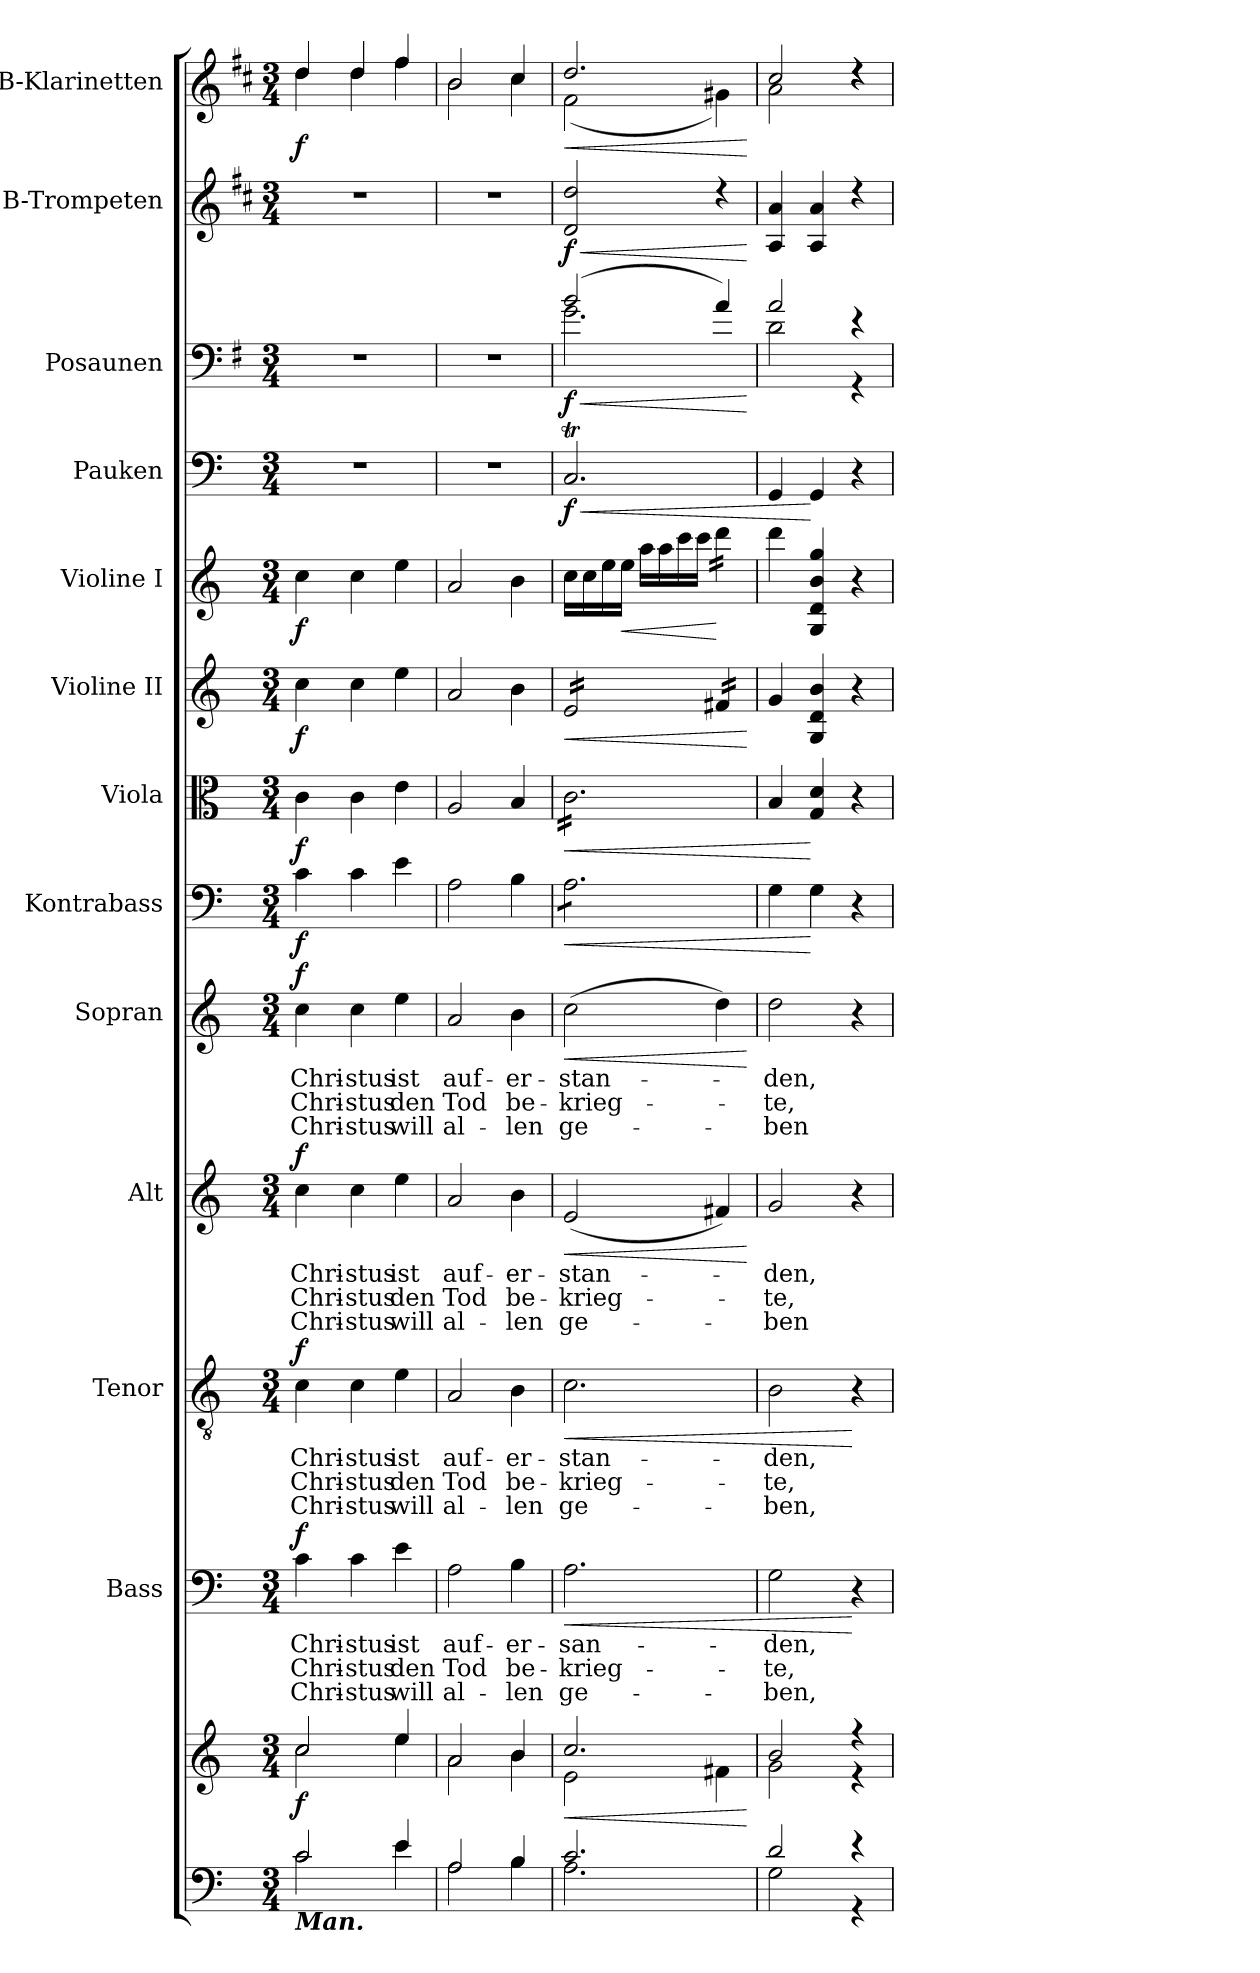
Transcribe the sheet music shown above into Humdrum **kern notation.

**kern	**kern	**dynam	**kern	**text	**text	**text	**dynam	**kern	**text	**text	**text	**dynam	**kern	**text	**text	**text	**dynam	**kern	**text	**text	**text	**dynam	**kern	**dynam	**kern	**dynam	**kern	**dynam	**kern	**dynam	**kern	**dynam	**kern	**dynam	**kern	**dynam	**kern	**dynam
*part13	*part13	*part13	*part12	*part12	*part12	*part12	*part12	*part11	*part11	*part11	*part11	*part11	*part10	*part10	*part10	*part10	*part10	*part9	*part9	*part9	*part9	*part9	*part8	*part8	*part7	*part7	*part6	*part6	*part5	*part5	*part4	*part4	*part3	*part3	*part2	*part2	*part1	*part1
*staff14	*staff13	*staff13/14	*staff12	*staff12	*staff12	*staff12	*staff12	*staff11	*staff11	*staff11	*staff11	*staff11	*staff10	*staff10	*staff10	*staff10	*staff10	*staff9	*staff9	*staff9	*staff9	*staff9	*staff8	*staff8	*staff7	*staff7	*staff6	*staff6	*staff5	*staff5	*staff4	*staff4	*staff3	*staff3	*staff2	*staff2	*staff1	*staff1
*	*	*	*I"Bass	*	*	*	*	*I"Tenor	*	*	*	*	*I"Alt	*	*	*	*	*I"Sopran	*	*	*	*	*I"Kontrabass	*	*I"Viola	*	*I"Violine II	*	*I"Violine I	*	*I"Pauken	*	*I"Posaunen	*	*I"B-Trompeten	*	*I"B-Klarinetten	*
*	*	*	*I'B.	*	*	*	*	*I'T.	*	*	*	*	*I'A.	*	*	*	*	*I'S.	*	*	*	*	*I'Kb.	*	*I'Vla.	*	*I'Vl. II	*	*I'Vl. I	*	*I'Pk.	*	*I'Pos.	*	*I'Trp.	*	*I'Kl.	*
*clefF4	*clefG2	*	*clefF4	*	*	*	*	*clefGv2	*	*	*	*	*clefG2	*	*	*	*	*clefG2	*	*	*	*	*clefF4	*	*clefC3	*	*clefG2	*	*clefG2	*	*clefF4	*	*clefF4	*	*clefG2	*	*clefG2	*
*	*	*	*	*	*	*	*	*	*	*	*	*	*	*	*	*	*	*	*	*	*	*	*ITrd7c12	*	*	*	*	*	*	*	*	*	*ITrd4c7	*	*ITrd1c2	*	*ITrd1c2	*
*k[]	*k[]	*	*k[]	*	*	*	*	*k[]	*	*	*	*	*k[]	*	*	*	*	*k[]	*	*	*	*	*k[]	*	*k[]	*	*k[]	*	*k[]	*	*k[]	*	*k[]	*	*k[]	*	*k[]	*
*C:	*C:	*	*C:	*	*	*	*	*C:	*	*	*	*	*C:	*	*	*	*	*C:	*	*	*	*	*C:	*	*C:	*	*C:	*	*C:	*	*C:	*	*C:	*	*C:	*	*C:	*
*M3/4	*M3/4	*	*M3/4	*	*	*	*	*M3/4	*	*	*	*	*M3/4	*	*	*	*	*M3/4	*	*	*	*	*M3/4	*	*M3/4	*	*M3/4	*	*M3/4	*	*M3/4	*	*M3/4	*	*M3/4	*	*M3/4	*
=1	=1	=1	=1	=1	=1	=1	=1	=1	=1	=1	=1	=1	=1	=1	=1	=1	=1	=1	=1	=1	=1	=1	=1	=1	=1	=1	=1	=1	=1	=1	=1	=1	=1	=1	=1	=1	=1	=1
*^	*^	*	*	*	*	*	*	*	*	*	*	*	*	*	*	*	*	*	*	*	*	*	*	*	*	*	*	*	*	*	*	*	*	*	*	*	*	*
!	!	!	!	!	!	!LO:LY:b	!LO:LY:b	!LO:LY:b	!	!	!	!	!	!	!	!	!	!	!	!	!	!	!	!	!	!	!	!	!	!	!	!	!	!	!	!	!	!	!	!
!	!	!	!	!	!	!	!	!	!	!	!LO:LY:b	!LO:LY:b	!LO:LY:b	!	!	!	!	!	!	!	!	!	!	!	!	!	!	!	!	!	!	!	!	!	!	!	!	!	!	!
!	!	!	!	!	!	!	!	!	!	!	!	!	!	!	!	!LO:LY:b	!LO:LY:b	!LO:LY:b	!	!	!	!	!	!	!	!	!	!	!	!	!	!	!	!	!	!	!	!	!	!
!	!	!	!	!	!	!	!	!	!	!	!	!	!	!	!	!	!	!	!	!	!	!	!	!	!	!	!	!	!	!	!	!	!	!	!	!	!	!	!LO:TX:a:Bi:t=Maestoso	!
!LO:TX:b:Bi:t=Man.	!	!	!	!	!	!	!	!	!	!	!	!	!	!	!	!	!	!	!	!	!	!	!	!	!	!	!	!	!	!	!	!	!	!	!	!	!	!	!	!
!	!	!	!	!LO:DY:b	!	!	!	!	!LO:DY:a	!	!	!	!	!LO:DY:a	!	!	!	!	!LO:DY:a	!	!LO:LY:b	!LO:LY:b	!LO:LY:b	!LO:DY:a	!	!LO:DY:b	!	!LO:DY:b	!	!LO:DY:b	!	!LO:DY:b	!	!	!	!	!	!	!	!LO:DY:b
*	*	*	*	*	*	*	*	*	*	*	*	*	*	*	*	*	*	*	*	*	*	*	*	*	*	*	*	*	*	*	*	*	*	*	*	*	*	*	*^	*
2c/	2c\	2cc/	2cc\	f	4c\	Chri-	Chri-	Chri-	f	4c\	Chri-	Chri-	Chri-	f	4cc\	Chri-	Chri-	Chri-	f	4cc\	Chri-	Chri-	Chri-	f	4C\	f	4c\	f	4cc\	f	4cc\	f	2.r	.	2.r	.	2.r	.	4cc/	4cc\	f
!	!	!	!	!	!	!LO:LY:b	!LO:LY:b	!LO:LY:b	!	!	!	!	!	!	!	!	!	!	!	!	!	!	!	!	!	!	!	!	!	!	!	!	!	!	!	!	!	!	!	!	!
!	!	!	!	!	!	!	!	!	!	!	!LO:LY:b	!LO:LY:b	!LO:LY:b	!	!	!	!	!	!	!	!	!	!	!	!	!	!	!	!	!	!	!	!	!	!	!	!	!	!	!	!
!	!	!	!	!	!	!	!	!	!	!	!	!	!	!	!	!LO:LY:b	!LO:LY:b	!LO:LY:b	!	!	!	!	!	!	!	!	!	!	!	!	!	!	!	!	!	!	!	!	!	!	!
!	!	!	!	!	!	!	!	!	!	!	!	!	!	!	!	!	!	!	!	!	!LO:LY:b	!LO:LY:b	!LO:LY:b	!	!	!	!	!	!	!	!	!	!	!	!	!	!	!	!	!	!
.	.	.	.	.	4c\	-stus	-stus	-stus	.	4c\	-stus	-stus	-stus	.	4cc\	-stus	-stus	-stus	.	4cc\	-stus	-stus	-stus	.	4C\	.	4c\	.	4cc\	.	4cc\	.	.	.	.	.	.	.	4cc/	4cc\	.
!	!	!	!	!	!	!LO:LY:b	!LO:LY:b	!LO:LY:b	!	!	!	!	!	!	!	!	!	!	!	!	!	!	!	!	!	!	!	!	!	!	!	!	!	!	!	!	!	!	!	!	!
!	!	!	!	!	!	!	!	!	!	!	!LO:LY:b	!LO:LY:b	!LO:LY:b	!	!	!	!	!	!	!	!	!	!	!	!	!	!	!	!	!	!	!	!	!	!	!	!	!	!	!	!
!	!	!	!	!	!	!	!	!	!	!	!	!	!	!	!	!LO:LY:b	!LO:LY:b	!LO:LY:b	!	!	!	!	!	!	!	!	!	!	!	!	!	!	!	!	!	!	!	!	!	!	!
!	!	!	!	!	!	!	!	!	!	!	!	!	!	!	!	!	!	!	!	!	!LO:LY:b	!LO:LY:b	!LO:LY:b	!	!	!	!	!	!	!	!	!	!	!	!	!	!	!	!	!	!
4e/	4e\	4ee/	4ee\	.	4e\	ist	den	will	.	4e\	ist	den	will	.	4ee\	ist	den	will	.	4ee\	ist	den	will	.	4E\	.	4e\	.	4ee\	.	4ee\	.	.	.	.	.	.	.	4ee/	4ee\	.
=2	=2	=2	=2	=2	=2	=2	=2	=2	=2	=2	=2	=2	=2	=2	=2	=2	=2	=2	=2	=2	=2	=2	=2	=2	=2	=2	=2	=2	=2	=2	=2	=2	=2	=2	=2	=2	=2	=2	=2	=2	=2
!	!	!	!	!	!	!LO:LY:b	!LO:LY:b	!LO:LY:b	!	!	!	!	!	!	!	!	!	!	!	!	!	!	!	!	!	!	!	!	!	!	!	!	!	!	!	!	!	!	!	!	!
!	!	!	!	!	!	!	!	!	!	!	!LO:LY:b	!LO:LY:b	!LO:LY:b	!	!	!	!	!	!	!	!	!	!	!	!	!	!	!	!	!	!	!	!	!	!	!	!	!	!	!	!
!	!	!	!	!	!	!	!	!	!	!	!	!	!	!	!	!LO:LY:b	!LO:LY:b	!LO:LY:b	!	!	!	!	!	!	!	!	!	!	!	!	!	!	!	!	!	!	!	!	!	!	!
!	!	!	!	!	!	!	!	!	!	!	!	!	!	!	!	!	!	!	!	!	!LO:LY:b	!LO:LY:b	!LO:LY:b	!	!	!	!	!	!	!	!	!	!	!	!	!	!	!	!	!	!
2A/	2A\	2a/	2a\	.	2A\	auf-	Tod	al-	.	2A/	auf-	Tod	al-	.	2a/	auf-	Tod	al-	.	2a/	auf-	Tod	al-	.	2AA\	.	2A/	.	2a/	.	2a/	.	2.r	.	2.r	.	2.r	.	2a/	2a\	.
!	!	!	!	!	!	!LO:LY:b	!LO:LY:b	!LO:LY:b	!	!	!	!	!	!	!	!	!	!	!	!	!	!	!	!	!	!	!	!	!	!	!	!	!	!	!	!	!	!	!	!	!
!	!	!	!	!	!	!	!	!	!	!	!LO:LY:b	!LO:LY:b	!LO:LY:b	!	!	!	!	!	!	!	!	!	!	!	!	!	!	!	!	!	!	!	!	!	!	!	!	!	!	!	!
!	!	!	!	!	!	!	!	!	!	!	!	!	!	!	!	!LO:LY:b	!LO:LY:b	!LO:LY:b	!	!	!	!	!	!	!	!	!	!	!	!	!	!	!	!	!	!	!	!	!	!	!
!	!	!	!	!	!	!	!	!	!	!	!	!	!	!	!	!	!	!	!	!	!LO:LY:b	!LO:LY:b	!LO:LY:b	!	!	!	!	!	!	!	!	!	!	!	!	!	!	!	!	!	!
4B/	4B\	4b/	4b\	.	4B\	-er-	be-	-len	.	4B\	-er-	be-	-len	.	4b\	-er-	be-	-len	.	4b\	-er-	be-	-len	.	4BB\	.	4B/	.	4b\	.	4b\	.	.	.	.	.	.	.	4b/	4b\	.
=3	=3	=3	=3	=3	=3	=3	=3	=3	=3	=3	=3	=3	=3	=3	=3	=3	=3	=3	=3	=3	=3	=3	=3	=3	=3	=3	=3	=3	=3	=3	=3	=3	=3	=3	=3	=3	=3	=3	=3	=3	=3
!	!	!	!	!LO:HP:b	!	!	!	!	!	!	!	!	!	!	!	!	!	!	!	!	!	!	!	!	!	!	!	!	!	!	!	!	!	!	!	!	!	!	!	!	!
!	!	!	!	!	!	!LO:LY:b	!LO:LY:b	!LO:LY:b	!LO:HP:b	!	!	!	!	!	!	!	!	!	!	!	!	!	!	!	!	!	!	!	!	!	!	!	!	!	!	!	!	!	!	!	!
!	!	!	!	!	!	!	!	!	!	!	!LO:LY:b	!LO:LY:b	!LO:LY:b	!LO:HP:b	!	!	!	!	!	!	!	!	!	!	!	!	!	!	!	!	!	!	!	!	!	!	!	!	!	!	!
!	!	!	!	!	!	!	!	!	!	!	!	!	!	!	!	!LO:LY:b	!LO:LY:b	!LO:LY:b	!LO:HP:b	!	!	!	!	!	!	!	!	!	!	!	!	!	!	!	!	!	!	!	!	!	!
!	!	!	!	!	!	!	!	!	!	!	!	!	!	!	!	!	!	!	!	!	!LO:LY:b	!LO:LY:b	!LO:LY:b	!LO:HP:b	!	!LO:HP:b	!	!LO:HP:b	!	!LO:HP:b	!	!	!	!LO:HP:b	!	!LO:HP:b	!	!LO:HP:b	!	!	!LO:HP:b
*	*	*	*	*	*	*	*	*	*	*	*	*	*	*	*	*	*	*	*	*	*	*	*	*	*	*	*	*	*	*	*	*	*	*	*^	*	*	*	*	*	*
!	!	!	!	!	!	!	!	!	!	!	!	!	!	!	!	!	!	!	!	!	!	!	!	!	!	!	!	!	!	!	!	!	!	!LO:DY:n=1:b	!	!	!LO:DY:n=1:b	!	!LO:DY:n=1:b	!	!	!
*	*	*	*	*	*	*	*	*	*	*	*	*	*	*	*	*	*	*	*	*	*	*	*	*	*tremolo	*	*	*	*	*	*	*	*	*	*	*	*	*	*	*	*	*
*	*	*	*	*	*	*	*	*	*	*	*	*	*	*	*	*	*	*	*	*	*	*	*	*	*	*	*tremolo	*	*	*	*	*	*	*	*	*	*	*	*	*	*	*
*	*	*	*	*	*	*	*	*	*	*	*	*	*	*	*	*	*	*	*	*	*	*	*	*	*	*	*	*	*tremolo	*	*	*	*	*	*	*	*	*	*	*	*	*
2.c/	2.A\	2.cc/	2e\	<	2.A\	-san-	-krieg-	ge-	<	2.c\	-stan-	-krieg-	ge-	<	(<2e/	-stan-	-krieg-	ge-	<	(>2cc\	-stan-	-krieg-	ge-	<	8AA\L	<	16c\LL	<	16e/LL	<	16cc\LL	.	2.CT/	< f	(2e/	2.c\	< f	2c/ 2cc/	< f	2.cc/	(<2e\	<
.	.	.	.	.	.	.	.	.	.	.	.	.	.	.	.	.	.	.	.	.	.	.	.	.	.	.	16c\	.	16e/	.	16cc\	.	.	.	.	.	.	.	.	.	.	.
.	.	.	.	.	.	.	.	.	.	.	.	.	.	.	.	.	.	.	.	.	.	.	.	.	8AA\	.	16c\	.	16e/	.	16ee\	.	.	.	.	.	.	.	.	.	.	.
!	!	!	!	!	!	!	!	!	!	!	!	!	!	!	!	!	!	!	!	!	!	!	!	!	!	!	!	!	!	!	!	!LO:HP:b	!	!	!	!	!	!	!	!	!	!
.	.	.	.	.	.	.	.	.	.	.	.	.	.	.	.	.	.	.	.	.	.	.	.	.	.	.	16c\	.	16e/	.	16ee\JJ	<	.	.	.	.	.	.	.	.	.	.
.	.	.	.	.	.	.	.	.	.	.	.	.	.	.	.	.	.	.	.	.	.	.	.	.	8AA\	.	16c\	.	16e/	.	16aa\LL	.	.	.	.	.	.	.	.	.	.	.
.	.	.	.	.	.	.	.	.	.	.	.	.	.	.	.	.	.	.	.	.	.	.	.	.	.	.	16c\	.	16e/	.	16aa\	.	.	.	.	.	.	.	.	.	.	.
.	.	.	.	.	.	.	.	.	.	.	.	.	.	.	.	.	.	.	.	.	.	.	.	.	8AA\	.	16c\	.	16e/	.	16ccc\	.	.	.	.	.	.	.	.	.	.	.
.	.	.	.	.	.	.	.	.	.	.	.	.	.	.	.	.	.	.	.	.	.	.	.	.	.	.	16c\	.	16e/JJ	.	16ccc\JJ	.	.	.	.	.	.	.	.	.	.	.
*	*	*	*	*	*	*	*	*	*	*	*	*	*	*	*	*	*	*	*	*	*	*	*	*	*	*	*	*	*	*	*tremolo	*	*	*	*	*	*	*	*	*	*	*
.	.	.	4f#X\	.	.	.	.	.	.	.	.	.	.	.	4f#X/)	.	.	.	.	4dd\)	.	.	.	.	8AA\	.	16c\	.	16f#X/LL	.	16ddd\LL	[	.	.	4d/)	.	.	4rcc	.	.	4f#X\)	.
.	.	.	.	.	.	.	.	.	.	.	.	.	.	.	.	.	.	.	.	.	.	.	.	.	.	.	16c\	.	16f#X/	.	16ddd\	.	.	.	.	.	.	.	.	.	.	.
.	.	.	.	.	.	.	.	.	.	.	.	.	.	.	.	.	.	.	.	.	.	.	.	.	8AA\J	.	16c\	.	16f#X/	.	16ddd\	.	.	.	.	.	.	.	.	.	.	.
*	*	*	*	*	*	*	*	*	*	*	*	*	*	*	*	*	*	*	*	*	*	*	*	*	*Xtremolo	*	*	*	*	*	*	*	*	*	*	*	*	*	*	*	*	*
.	.	.	.	.	.	.	.	.	.	.	.	.	.	.	.	.	.	.	.	.	.	.	.	.	.	.	16c\JJ	.	16f#X/JJ	.	16ddd\JJ	.	.	.	.	.	.	.	.	.	.	.
*	*	*	*	*	*	*	*	*	*	*	*	*	*	*	*	*	*	*	*	*	*	*	*	*	*	*	*	*	*	*	*Xtremolo	*	*	*	*	*	*	*	*	*	*	*
*	*	*	*	*	*	*	*	*	*	*	*	*	*	*	*	*	*	*	*	*	*	*	*	*	*	*	*	*	*Xtremolo	*	*	*	*	*	*	*	*	*	*	*	*	*
*	*	*	*	*	*	*	*	*	*	*	*	*	*	*	*	*	*	*	*	*	*	*	*	*	*	*	*Xtremolo	*	*	*	*	*	*	*	*	*	*	*	*	*	*	*
*v	*v	*	*	*	*	*	*	*	*	*	*	*	*	*	*	*	*	*	*	*	*	*	*	*	*	*	*	*	*	*	*	*	*	*	*v	*v	*	*	*	*v	*v	*
*	*v	*v	*	*	*	*	*	*	*	*	*	*	*	*	*	*	*	*	*	*	*	*	*	*	*	*	*	*	*	*	*	*	*	*	*	*	*	*	*
.	.	[	.	.	.	.	.	.	.	.	.	.	.	.	.	.	[	.	.	.	.	[	.	.	.	.	.	[	.	.	.	.	.	[	.	[	.	[
=4	=4	=4	=4	=4	=4	=4	=4	=4	=4	=4	=4	=4	=4	=4	=4	=4	=4	=4	=4	=4	=4	=4	=4	=4	=4	=4	=4	=4	=4	=4	=4	=4	=4	=4	=4	=4	=4	=4
*^	*^	*	*	*	*	*	*	*	*	*	*	*	*	*	*	*	*	*	*	*	*	*	*	*	*	*	*	*	*	*	*	*	*	*	*	*	*	*
!	!	!	!	!	!	!LO:LY:b	!LO:LY:b	!LO:LY:b	!	!	!	!	!	!	!	!	!	!	!	!	!	!	!	!	!	!	!	!	!	!	!	!	!	!	!	!	!	!	!	!
!	!	!	!	!	!	!	!	!	!	!	!LO:LY:b	!LO:LY:b	!LO:LY:b	!	!	!	!	!	!	!	!	!	!	!	!	!	!	!	!	!	!	!	!	!	!	!	!	!	!	!
!	!	!	!	!	!	!	!	!	!	!	!	!	!	!	!	!LO:LY:b	!LO:LY:b	!LO:LY:b	!	!	!	!	!	!	!	!	!	!	!	!	!	!	!	!	!	!	!	!	!	!
!	!	!	!	!	!	!	!	!	!	!	!	!	!	!	!	!	!	!	!	!	!LO:LY:b	!LO:LY:b	!LO:LY:b	!	!	!	!	!	!	!	!	!	!	!	!	!	!	!	!	!
*	*	*	*	*	*	*	*	*	*	*	*	*	*	*	*	*	*	*	*	*	*	*	*	*	*	*	*	*	*	*	*	*	*	*	*^	*	*	*	*^	*
2d/	2G\	2b/	2g\	.	2G\	-den,	-te,	-ben,	.	2B\	-den,	-te,	-ben,	.	2g/	-den,	-te,	-ben	.	2dd\	-den,	-te,	-ben	.	4GG\	.	4B/	.	4g/	.	4ddd\	.	4GG/	.	2d/	2G\	.	4G/ 4g/	.	2b/	2g\	.
.	.	.	.	.	.	.	.	.	.	.	.	.	.	.	.	.	.	.	.	.	.	.	.	.	4GG\	[	4G/ 4d/	[	4G/ 4d/ 4b/	.	4G/ 4d/ 4b/ 4gg/	.	4GG/	[	.	.	.	4G/ 4g/	.	.	.	.
4r	4r	4r	4r	.	4r	.	.	.	[	4r	.	.	.	[	4r	.	.	.	.	4r	.	.	.	.	4r	.	4r	.	4r	.	4r	.	4r	.	4r	4r	.	4rcc	.	4rcc	4rcc	.
*v	*v	*	*	*	*	*	*	*	*	*	*	*	*	*	*	*	*	*	*	*	*	*	*	*	*	*	*	*	*	*	*	*	*	*	*v	*v	*	*	*	*v	*v	*
*	*v	*v	*	*	*	*	*	*	*	*	*	*	*	*	*	*	*	*	*	*	*	*	*	*	*	*	*	*	*	*	*	*	*	*	*	*	*	*	*
=	=	=	=	=	=	=	=	=	=	=	=	=	=	=	=	=	=	=	=	=	=	=	=	=	=	=	=	=	=	=	=	=	=	=	=	=	=	=
*-	*-	*-	*-	*-	*-	*-	*-	*-	*-	*-	*-	*-	*-	*-	*-	*-	*-	*-	*-	*-	*-	*-	*-	*-	*-	*-	*-	*-	*-	*-	*-	*-	*-	*-	*-	*-	*-	*-
